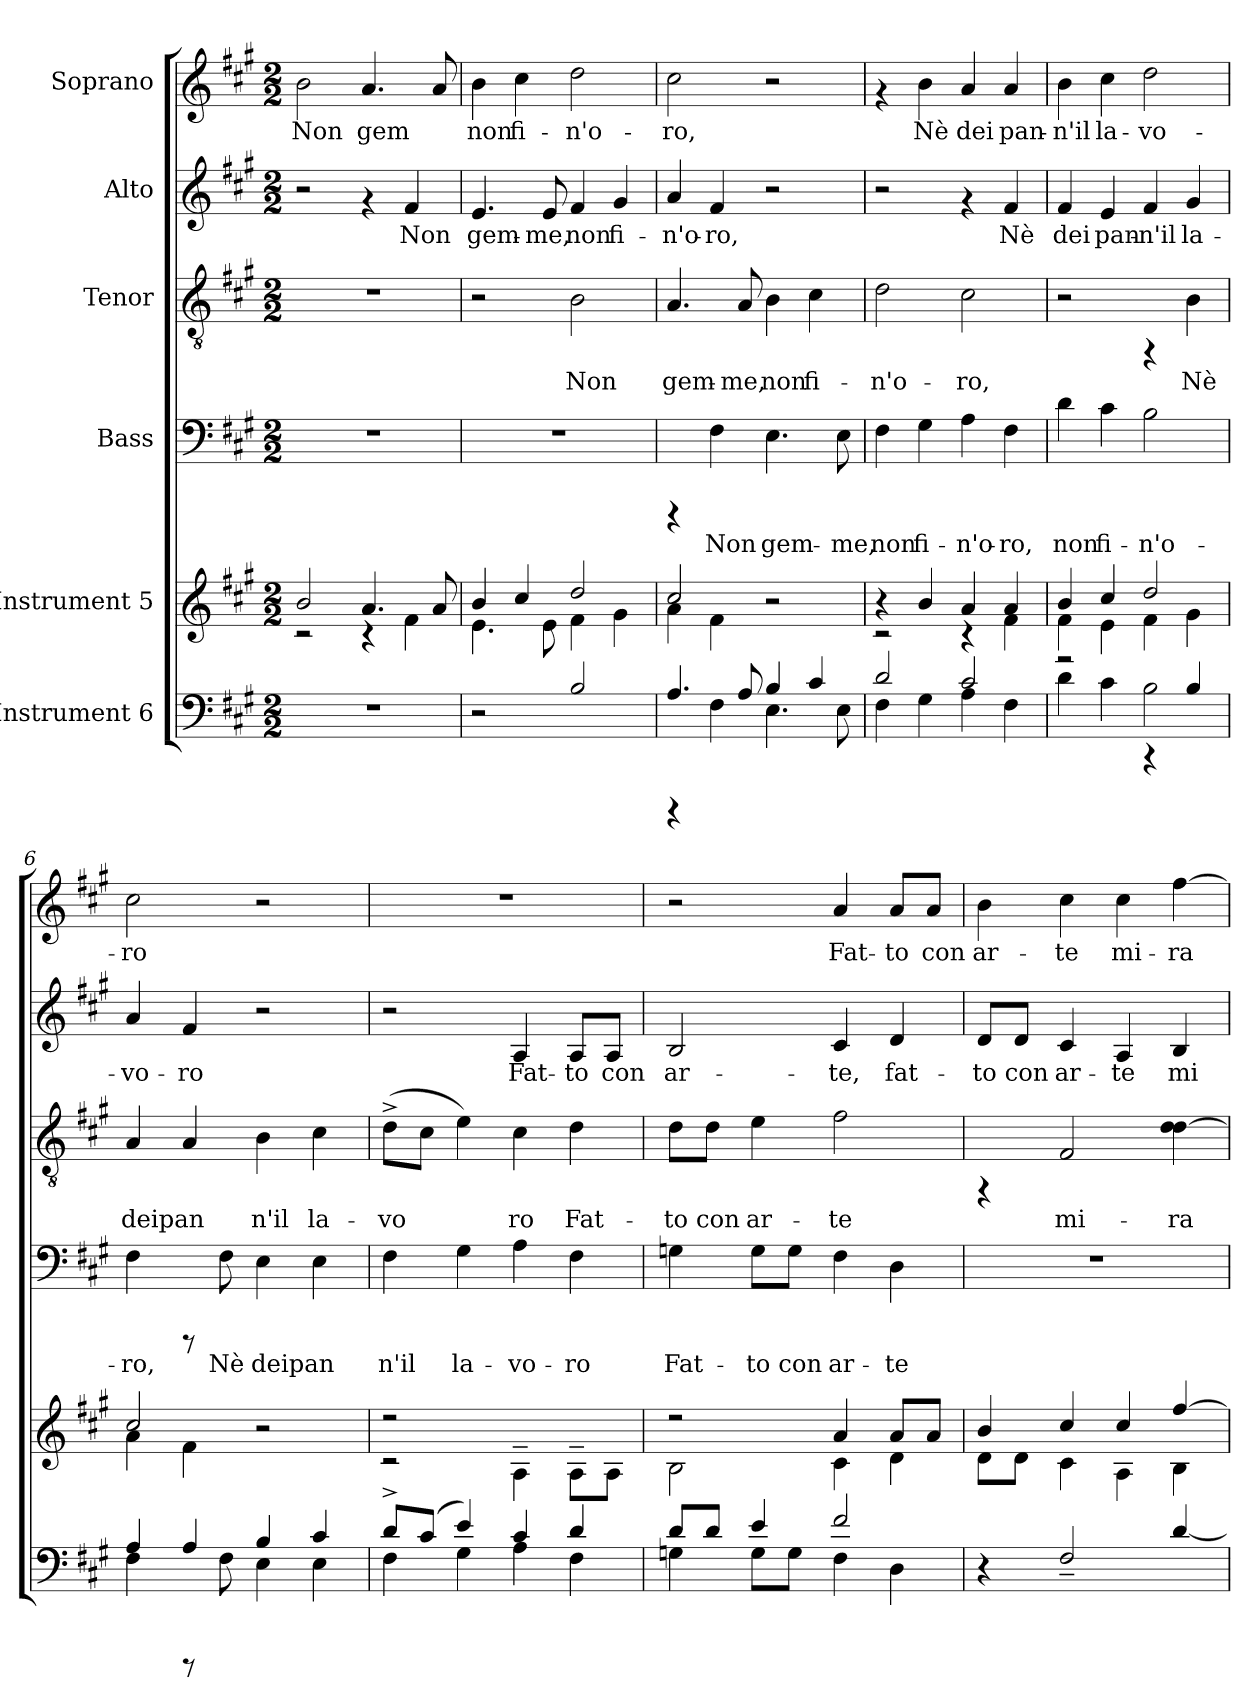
**kern	**kern	**kern	**text	**kern	**text	**kern	**text	**kern	**text
*part6	*part5	*part4	*part4	*part3	*part3	*part2	*part2	*part1	*part1
*staff6	*staff5	*staff4	*staff4	*staff3	*staff3	*staff2	*staff2	*staff1	*staff1
*I"Instrument 6	*I"Instrument 5	*I"Bass	*	*I"Tenor	*	*I"Alto	*	*I"Soprano	*
!!LO:PB:g=z
*stria5	*stria5	*stria5	*	*stria5	*	*stria5	*	*stria5	*
*clefF4	*clefG2	*clefF4	*	*clefGv2	*	*clefG2	*	*clefG2	*
*k[f#c#g#]	*k[f#c#g#]	*k[f#c#g#]	*	*k[f#c#g#]	*	*k[f#c#g#]	*	*k[f#c#g#]	*
*A:	*A:	*A:	*	*A:	*	*A:	*	*A:	*
*M2/2	*M2/2	*M2/2	*	*M2/2	*	*M2/2	*	*M2/2	*
=1	=1	=1	=1	=1	=1	=1	=1	=1	=1
*	*^	*	*	*	*	*	*	*	*
!	!	!	!	!	!	!	!	!	!	!LO:LY:b:cj
1r	2b/	2r	1r	.	1r	.	2r	.	2b\	Non
!	!	!	!	!	!	!	!	!	!	!LO:LY:b:cj
.	4.a/	4rB	.	.	.	.	4rf	.	4.a/	gem-
!	!	!	!	!	!	!	!	!LO:LY:b:cj	!	!
.	.	4f#\	.	.	.	.	4f#/	Non	.	.
!	!	!	!	!	!	!	!	!	!	!LO:LY:b:cj
.	8a/	.	.	.	.	.	.	.	8a/	--
=2	=2	=2	=2	=2	=2	=2	=2	=2	=2	=2
!	!	!	!	!	!	!	!	!LO:LY:b:cj	!	!LO:LY:b:cj
2r	4b/	4.e\	1r	.	2r	.	4.e/	gem-	4b\	-non
!	!	!	!	!	!	!	!	!	!	!LO:LY:b:cj
.	4cc#/	.	.	.	.	.	.	.	4cc#\	fi-
!	!	!	!	!	!	!	!	!LO:LY:b:cj	!	!
.	.	8e\	.	.	.	.	8e/	-me,	.	.
!	!	!	!	!	!	!LO:LY:b:cj	!	!LO:LY:b:cj	!	!LO:LY:b:cj
2B/	2dd/	4f#\	.	.	2B\	Non	4f#/	non	2dd\	-n'o-
!	!	!	!	!	!	!	!	!LO:LY:b:cj	!	!
.	.	4g#\	.	.	.	.	4g#/	fi-	.	.
=3	=3	=3	=3	=3	=3	=3	=3	=3	=3	=3
*^	*	*	*	*	*	*	*	*	*	*
!	!	!	!	!	!	!	!LO:LY:b:cj	!	!LO:LY:b:cj	!	!LO:LY:b:cj
4.A/	4rGGGG	2cc#/	4a\	4rCCC	.	4.A/	gem-	4a/	-n'o-	2cc#\	-ro,
!	!	!	!	!	!LO:LY:b:cj	!	!	!	!LO:LY:b:cj	!	!
.	4F#\	.	4f#\	4F#\	Non	.	.	4f#/	-ro,	.	.
!	!	!	!	!	!	!	!LO:LY:b:cj	!	!	!	!
8A/	.	.	.	.	.	8A/	-me,	.	.	.	.
!	!	!	!	!	!LO:LY:b:cj	!	!LO:LY:b:cj	!	!	!	!
4B/	4.E\	2r	2ryy	4.E\	gem-	4B\	non	2r	.	2r	.
!	!	!	!	!	!	!	!LO:LY:b:cj	!	!	!	!
4c#/	.	.	.	.	.	4c#\	fi-	.	.	.	.
!	!	!	!	!	!LO:LY:b:cj	!	!	!	!	!	!
.	8E\	.	.	8E\	-me,	.	.	.	.	.	.
=4	=4	=4	=4	=4	=4	=4	=4	=4	=4	=4	=4
!	!	!	!	!	!LO:LY:b:cj	!	!LO:LY:b:cj	!	!	!	!
2d/	4F#\	4ra	2r	4F#\	non	2d\	-n'o-	2r	.	4rf	.
!	!	!	!	!	!LO:LY:b:cj	!	!	!	!	!	!LO:LY:b:cj
.	4G#\	4b/	.	4G#\	fi-	.	.	.	.	4b\	Nè
!	!	!	!	!	!LO:LY:b:cj	!	!LO:LY:b:cj	!	!	!	!LO:LY:b:cj
2c#/	4A\	4a/	4rB	4A\	-n'o-	2c#\	-ro,	4rf	.	4a/	dei
!	!	!	!	!	!LO:LY:b:cj	!	!	!	!LO:LY:b:cj	!	!LO:LY:b:cj
.	4F#\	4a/	4f#\	4F#\	-ro,	.	.	4f#/	Nè	4a/	pan-
=5	=5	=5	=5	=5	=5	=5	=5	=5	=5	=5	=5
!	!	!	!	!	!LO:LY:b:cj	!	!	!	!LO:LY:b:cj	!	!LO:LY:b:cj
2r	4d\	4b/	4f#\	4d\	non	2r	.	4f#/	dei	4b\	-n'il
!	!	!	!	!	!LO:LY:b:cj	!	!	!	!LO:LY:b:cj	!	!LO:LY:b:cj
.	4c#\	4cc#/	4e\	4c#\	fi-	.	.	4e/	pan-	4cc#\	la-
!	!	!	!	!	!LO:LY:b:cj	!	!	!	!LO:LY:b:cj	!	!LO:LY:b:cj
4rBBB	2B\	2dd/	4f#\	2B\	-n'o-	4rFF	.	4f#/	-n'il	2dd\	-vo-
!	!	!	!	!	!	!	!LO:LY:b:cj	!	!LO:LY:b:cj	!	!
4B/	.	.	4g#\	.	.	4B\	Nè	4g#/	la-	.	.
=6	=6	=6	=6	=6	=6	=6	=6	=6	=6	=6	=6
!	!	!	!	!	!LO:LY:b:cj	!	!LO:LY:b:cj	!	!LO:LY:b:cj	!	!LO:LY:b:cj
4A/	4F#\	2cc#/	4a\	4F#\	-ro,	4A/	deipan-	4a/	-vo-	2cc#\	-ro
!	!	!	!	!	!	!	!LO:LY:b:cj	!	!LO:LY:b:cj	!	!
4A/	8rFFFF	.	4f#\	8rCCC	.	4A/	--	4f#/	-ro	.	.
!	!	!	!	!	!LO:LY:b:cj	!	!	!	!	!	!
.	8F#\	.	.	8F#\	Nè	.	.	.	.	.	.
!	!	!	!	!	!LO:LY:b:cj	!	!LO:LY:b:cj	!	!	!	!
4B/	4E\	2r	2ryy	4E\	deipan-	4B\	-n'il	2r	.	2r	.
!	!	!	!	!	!LO:LY:b:cj	!	!LO:LY:b:cj	!	!	!	!
4c#/	4E\	.	.	4E\	--	4c#\	la-	.	.	.	.
=7	=7	=7	=7	=7	=7	=7	=7	=7	=7	=7	=7
!	!	!	!	!	!LO:LY:b:cj	!	!LO:LY:b:cj	!	!	!	!
8d^>/L	4F#\	2r	2r	4F#\	-n'il	(>8d^<\L	-vo-	2r	.	1r	.
!	!	!	!	!	!	!	!LO:LY:b:cj	!	!	!	!
(<8c#/J	.	.	.	.	.	8c#\J	--	.	.	.	.
!	!	!	!	!	!LO:LY:b:cj	!	!LO:LY:b:cj	!	!	!	!
4e/)	4G#\	.	.	4G#\	la-	4e\)	--	.	.	.	.
!	!	!	!	!	!LO:LY:b:cj	!	!LO:LY:b:cj	!	!LO:LY:b:cj	!	!
4c#/	4A\	2ryy	4A~>\	4A\	-vo-	4c#\	-ro	4A/	Fat-	.	.
!	!	!	!	!	!LO:LY:b:cj	!	!LO:LY:b:cj	!	!LO:LY:b:cj	!	!
4d/	4F#\	.	8A~>\L	4F#\	-ro	4d\	Fat-	8A/L	-to	.	.
!	!	!	!	!	!	!	!	!	!LO:LY:b:cj	!	!
.	.	.	8A\J	.	.	.	.	8A/J	con	.	.
=8	=8	=8	=8	=8	=8	=8	=8	=8	=8	=8	=8
!	!	!	!	!	!LO:LY:b:cj	!	!LO:LY:b:cj	!	!LO:LY:b:cj	!	!
8d/L	4Gn\	2r	2B\	4Gn\	Fat-	8d\L	-to	2B/	ar-	2r	.
!	!	!	!	!	!	!	!LO:LY:b:cj	!	!	!	!
8d/J	.	.	.	.	.	8d\J	con	.	.	.	.
!	!	!	!	!	!LO:LY:b:cj	!	!LO:LY:b:cj	!	!	!	!
4e/	8G\L	.	.	8G\L	-to	4e\	ar-	.	.	.	.
!	!	!	!	!	!LO:LY:b:cj	!	!	!	!	!	!
.	8G\J	.	.	8G\J	con	.	.	.	.	.	.
!	!	!	!	!	!LO:LY:b:cj	!	!LO:LY:b:cj	!	!LO:LY:b:cj	!	!LO:LY:b:cj
2f#/	4F#\	4a/	4c#\	4F#\	ar-	2f#\	-te	4c#/	-te,	4a/	Fat-
!	!	!	!	!	!LO:LY:b:cj	!	!	!	!LO:LY:b:cj	!	!LO:LY:b:cj
.	4D\	8a/L	4d\	4D\	-te	.	.	4d/	fat-	8a/L	-to
!	!	!	!	!	!	!	!	!	!	!	!LO:LY:b:cj
.	.	8a/J	.	.	.	.	.	.	.	8a/J	con
*v	*v	*	*	*	*	*	*	*	*	*	*
!!LO:PB:g=z
=9	=9	=9	=9	=9	=9	=9	=9	=9	=9	=9
!	!	!	!	!	!	!	!	!LO:LY:b:cj	!	!LO:LY:b:cj
4r	4b/	8d\L	1r	.	4rFF	.	8d/L	-to	4b\	ar-
!	!	!	!	!	!	!	!	!LO:LY:b:cj	!	!
.	.	8d\J	.	.	.	.	8d/J	con	.	.
!	!	!	!	!	!	!LO:LY:b:cj	!	!LO:LY:b:cj	!	!LO:LY:b:cj
2F#~</	4cc#/	4c#\	.	.	2F#/	mi-	4c#/	ar-	4cc#\	-te
!	!	!	!	!	!	!	!	!LO:LY:b:cj	!	!LO:LY:b:cj
.	4cc#/	4A\	.	.	.	.	4A/	-te	4cc#\	mi-
!	!	!	!	!	!	!LO:LY:b:cj	!	!LO:LY:b:cj	!	!LO:LY:b:cj
[>4d/	[>4ff#/	4B\	.	.	4d\ [>4d\	-ra-	4B/	mi-	[>4ff#\	-ra-
*	*v	*v	*	*	*	*	*	*	*	*
=	=	=	=	=	=	=	=	=	=
*-	*-	*-	*-	*-	*-	*-	*-	*-	*-
